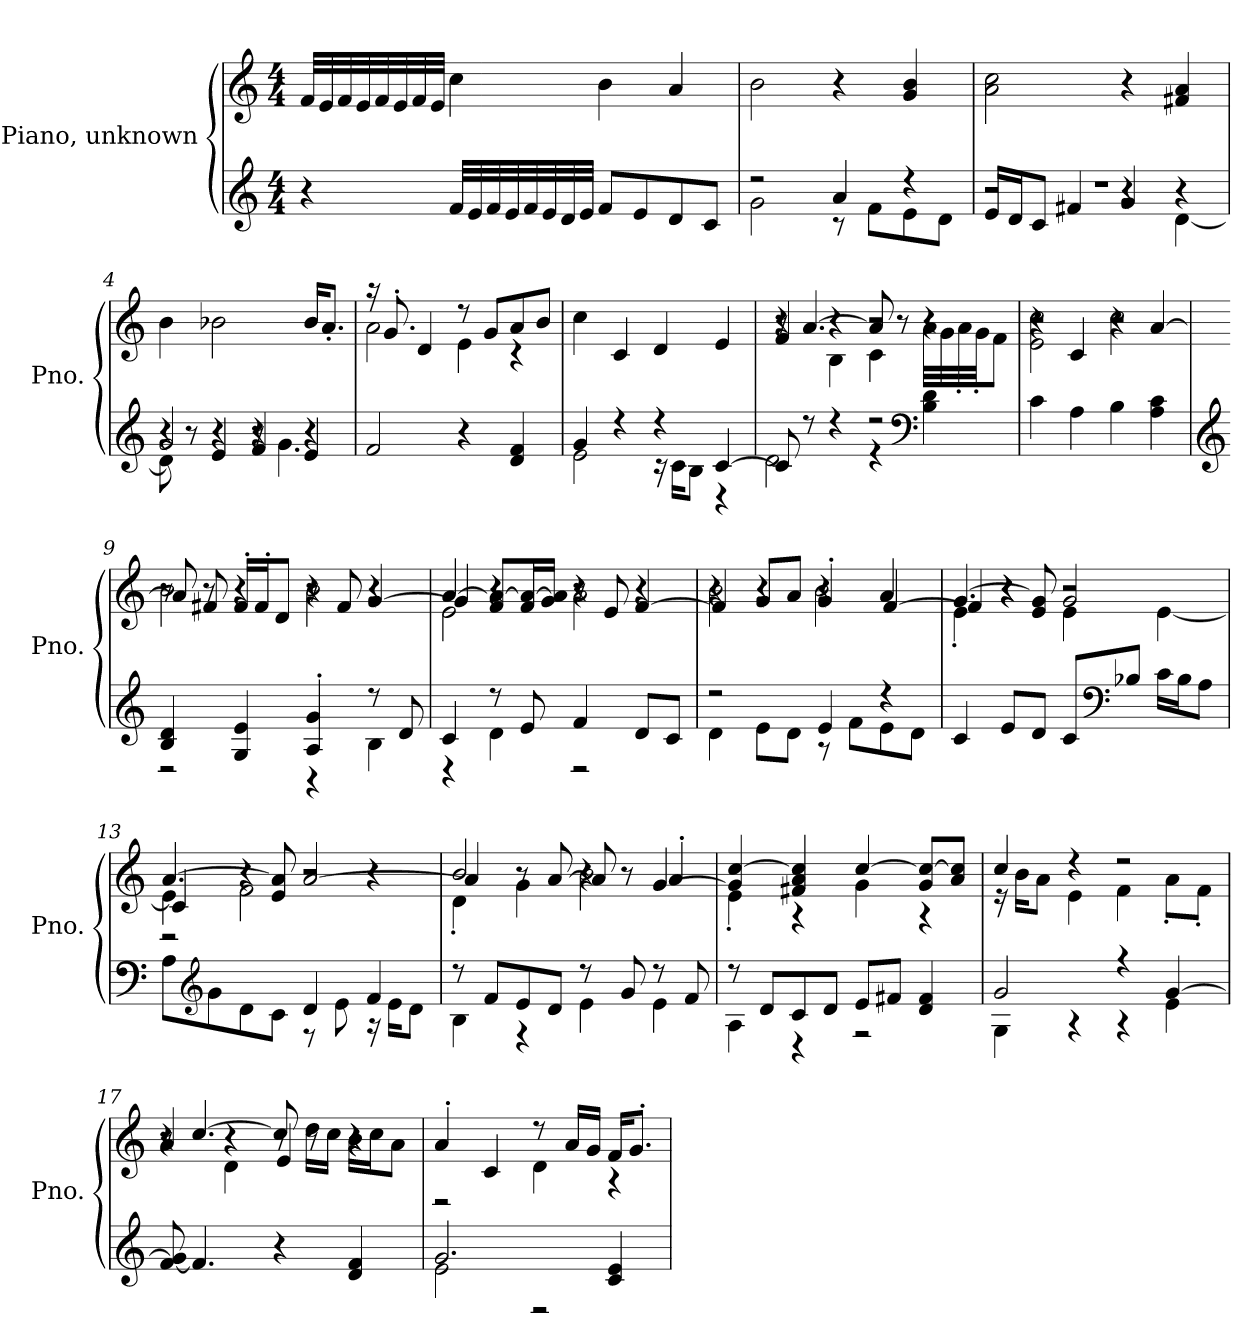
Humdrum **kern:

**kern	**kern
*part1	*part1
*staff2	*staff1
*I"Piano, unknown	*
*I'Pno.	*
*clefG2	*clefG2
*k[]	*k[]
*M4/4	*M4/4
*MM120	*MM120
=1	=1
4r	32f/LLL
.	32e/
.	32f/
.	32e/
.	32f/
.	32e/
.	32f/
.	32e/JJJ
32f/LLL	4cc\
32e/	.
32f/	.
32e/	.
32f/	.
32e/	.
32d/	.
32e/JJJ	.
8f/L	4b\
8e/	.
8d/	4a/
8c/J	.
=2	=2
*^	*
2r	2g\	2b\
4a/	8r	4r
.	8f\L	.
4r	8e\	4g/ 4b/
.	8d\J	.
=3	=3	=3
*	*^	*
1r	2r	16e/LL	2a\ 2cc\
.	.	16d/J	.
.	.	8c/J	.
.	.	4f#X/	.
.	4r	4g/	4r
.	[4d\	4r	4f#X/ 4a/
=4	=4	=4	=4
2g/	8d\]	4r	4b\
.	8r	.	.
.	4r	4e/	2b-X\
4f/	8r	4r	.
.	4.g\	.	.
4r	.	4e/	16b-/KL
.	.	.	8.a'/J
*v	*v	*v	*
!!LO:LB:g=z
=5	=5
*	*^
2f/	16r	2a\
.	8.g'/	.
.	4d/	.
4r	8r	4e\
.	8g/L	.
4d/ 4f/	8a/	4r
.	8b/J	.
*	*v	*v
=6	=6
*^	*
4g/	2e\	4cc\
4r	.	4c/
4r	16r	4d/
.	16c\KL	.
.	8B\J	.
[4c/	4r	4e/
=7	=7	=7
*	*	*^
*	*	*	*^
8c/]	2d\	8r	4r	4f/
8r	.	[4.a/	.	.
4r	.	.	4B\	4r
2r	4r	8a/]	4c\	2r
.	.	8r	.	.
*clefF4	*	*	*	*
.	4B\ 4d\	4r	32a\LLL	.
.	.	.	32g\	.
.	.	.	32a'\	.
.	.	.	32g'\JJ	.
.	.	.	8f\J	.
*v	*v	*	*	*
=8	=8	=8	=8
4c\	4r	2e\ 2cc\	2r
4A\	4c/	.	.
4B\	2r	2cc\	4r
4A\ 4c\	.	.	[4a/
!!LO:LB:g=z	!!	!!
=9	=9	=9	=9
*clefG2	*	*	*
*^	*	*	*
4B/ 4d/	2r	8r	2b\	8a/]
.	.	8f#X/	.	8r
4G/ 4e/	.	16f#'/LL	.	4r
.	.	16f#'/J	.	.
.	.	8d/J	.	.
4A/' 4g/'	4r	8r	2b\	4r
.	.	8f#/	.	.
8r	4B\	4r	.	[4g/
8d/	.	.	.	.
=10	=10	=10	=10	=10
4c/	4r	[4a/	2e\	4g/]
8r	4d\	8f/ 8a/_L	.	4r
8e/	.	16f/ 16a/_L	.	.
.	.	16g/ 16a/]JJ	.	.
4f/	2r	8r	2a\	4r
.	.	8e/	.	.
8d/L	.	4r	.	[4f/
8c/J	.	.	.	.
=11	=11	=11	=11	=11
2r	4d\	4r	2b\	4f/]
.	8e\L	8g/L	.	4r
.	8d\J	8a/J	.	.
4e/	8r	4g'/	2b\	4r
.	8f\L	.	.	.
4r	8e\	4a/	.	[4f/
.	8d\J	.	.	.
*v	*v	*	*	*
=12	=12	=12	=12
4c/	[4.g/	4e'\	4f/]
8e/L	.	4r	4r
8d/J	8e/ 8g/]	.	.
8c/L	2g/	4e\	2r
*clefF4	*	*	*
8B-X/J	.	.	.
16c\LL	.	[4e\	.
16B-\J	.	.	.
8A\J	.	.	.
!!LO:LB:g=z	!!	!!
=13	=13	=13	=13
*^	*	*	*
2r	8A\L	[4.a/	4e\]	4c/
*clefG2	*	*	*	*
.	8g\	.	.	.
.	8d\	.	2f\	4r
.	8c\J	8e/ 8a/]	.	.
4d/	8r	2r	.	[2a/
.	8e\	.	.	.
4f/	16r	.	4r	.
.	16e\KL	.	.	.
.	8d\J	.	.	.
=14	=14	=14	=14	=14
8r	4B\	2b/	4d'\	4a/]
8f/L	.	.	.	.
8e/	4r	.	4g\	8r
8d/J	.	.	.	[8a/
8r	4e\	4r	2b\	8a/]
8g/	.	.	.	8r
8r	4e\	[4g/	.	4a'/
8f/	.	.	.	.
*	*	*	*v	*v
=15	=15	=15	=15
8r	4A\	4g/] [4cc/	4e'\
8d/L	.	.	.
8c/	4r	4f#X/ 4a/ 4cc/]	4r
8d/J	.	.	.
8e/L	2r	[4cc/	4g\
8f#X/J	.	.	.
4d/ 4f#/	.	8g/ 8cc/_L	4r
.	.	8a/ 8cc/]J	.
=16	=16	=16	=16
2g/	4G\	4cc/	16r
.	.	.	16b\KL
.	.	.	8a\J
.	4r	4r	4e\
4r	4r	2r	4f\
[4g/	4e\	.	8a'\L
.	.	.	8f'\J
*v	*v	*	*
!!LO:LB:g=z
=17	=17	=17
*	*	*^
[8f/ 8g/]	8r	4r	4a/
4.f/]	[4.cc/	.	.
.	.	4d\	4r
4r	8cc/]	8r	4e/
.	8r	16dd\LL	.
.	.	16cc\JJ	.
4d/ 4f/	4r	16b\LL	4r
.	.	16cc\J	.
.	.	8a\J	.
*	*	*v	*v
=18	=18	=18
*^	*	*
2.g/	2e\	4a'/	2r
.	.	4c/	.
.	2r	8r	4d\
.	.	16a/LL	.
.	.	16g/JJ	.
4c/ 4e/	.	16f/KL	4r
.	.	8.g'/J	.
*v	*v	*	*
*	*v	*v
=	=
*-	*-
